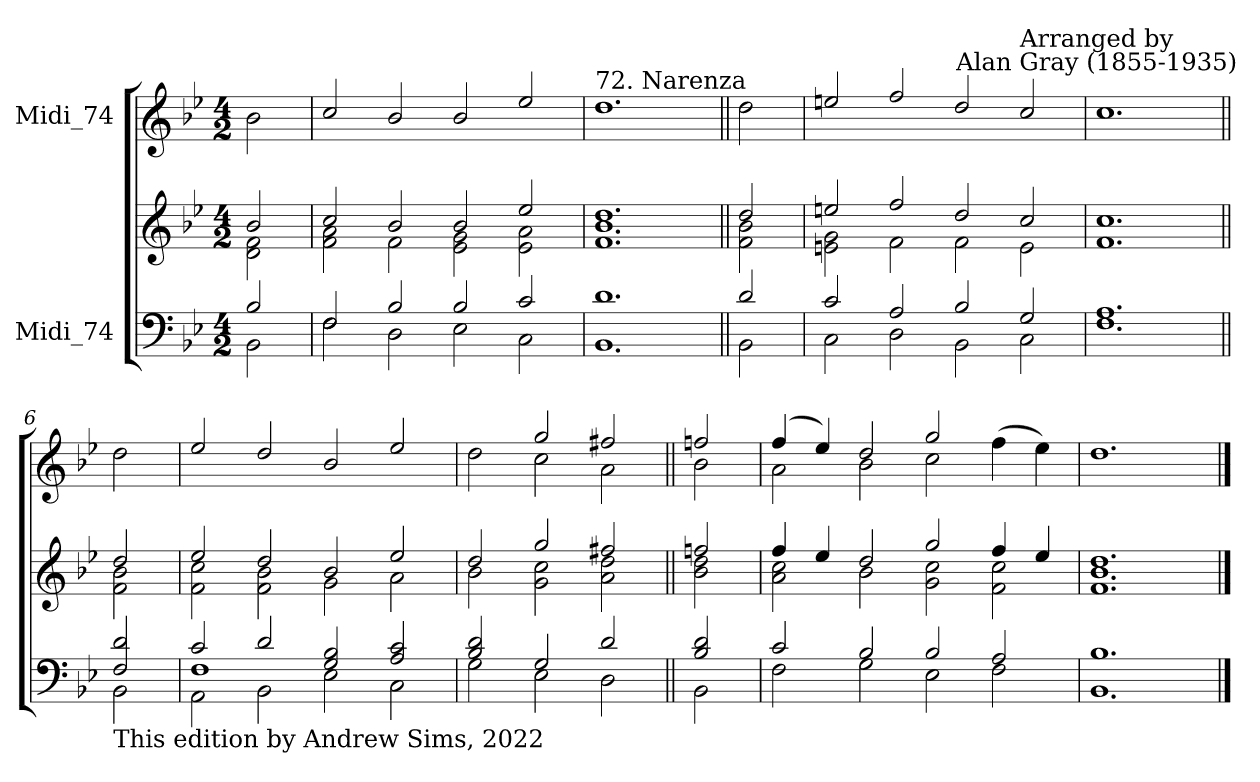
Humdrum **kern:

**kern	**kern	**kern
*part2	*part2	*part1
*staff3	*staff2	*staff1
*I"Midi_74	*	*I"Midi_74
*clefF4	*clefG2	*clefG2
*k[b-e-]	*k[b-e-]	*k[b-e-]
*B-:	*B-:	*B-:
*M4/2	*M4/2	*M4/2
=	=	=
*^	*^	*^
*	*^	*	*^	*	*
2B-/	2ryy	2BB-\	2b-/	2ryy	2d\ 2f\	2b-	2ryy
=1	=1	=1	=1	=1	=1	=1	=1
2F/	0ryy	2F\	2cc/	0ryy	2f\ 2a\	2cc	0ryy
2B-/	.	2D\	2b-/	.	2f\	2b-	.
2B-/	.	2E-\	2b-/	.	2e-\ 2g\	2b-	.
2c/	.	2C\	2ee-/	.	2e-\ 2a\	2ee-	.
=2	=2	=2	=2	=2	=2	=2	=2
!	!	!	!	!	!	!LO:TX:a:t=72. Narenza	!
1.d/	1.ryy	1.BB-\	1.dd/	1.ryy	1.f\ 1.b-\	1.dd	1.ryy
=3||	=3||	=3||	=3||	=3||	=3||	=3||	=3||
2d/	2ryy	2BB-\	2dd/	2ryy	2f\ 2b-\	2dd	2ryy
=4	=4	=4	=4	=4	=4	=4	=4
2c/	0ryy	2C\	2een/	0ryy	2en\ 2g\	2een	0ryy
2A/	.	2D\	2ff/	.	2f\	2ff	.
2B-/	.	2BB-\	2dd/	.	2f\	2dd	.
2G/	.	2C\	2cc/	.	2e\	2cc	.
=5	=5	=5	=5	=5	=5	=5	=5
!	!	!	!	!	!	!LO:TX:a:cj:t=Arranged by\nAlan Gray (1855-1935)	!
1.A/	1.ryy	1.F\	1.cc/	1.ryy	1.f\	1.cc	1.ryy
!!LO:LB:g=z	!!
=6||	=6||	=6||	=6||	=6||	=6||	=6||	=6||
!LO:TX:b:t=This edition by Andrew Sims, 2022	!	!	!	!	!	!	!
2F/ 2d/	2ryy	2BB-\	2dd/	2ryy	2f\ 2b-\	2dd	2ryy
=7	=7	=7	=7	=7	=7	=7	=7
2c/	1F\	2AA\	2ee-/	0ryy	2f\ 2cc\	2ee-	0ryy
2d/	.	2BB-\	2dd/	.	2f\ 2b-\	2dd	.
2G/ 2B-/	1ryy	2E-\	2b-/	.	2g\	2b-	.
2A/ 2c/	.	2C\	2ee-/	.	2a\	2ee-	.
=8	=8	=8	=8	=8	=8	=8	=8
2B-/ 2d/	1.ryy	2G\	2dd/	1.ryy	2b-\	2dd	2ryy
2G/	.	2E-\	2gg/	.	2g\ 2cc\	2gg	2cc\
2d/	.	2D\	2ff#X/	.	2a\ 2dd\	2ff#X	2a\
=9||	=9||	=9||	=9||	=9||	=9||	=9||	=9||
2B-/ 2d/	2ryy	2BB-\	2ffn/	2ryy	2b-\ 2dd\	2ffn	2b-\
=10	=10	=10	=10	=10	=10	=10	=10
2c/	0ryy	2F\	4ff/	0ryy	2a\ 2cc\	(>4ff	2a\
.	.	.	4ee-/	.	.	4ee-)	.
2B-/	.	2G\	2dd/	.	2b-\	2dd	2b-\
2B-/	.	2E-\	2gg/	.	2g\ 2cc\	2gg	2cc\
2A/	.	2F\	4ff/	.	2f\ 2cc\	(>4ff	2ryy
.	.	.	4ee-/	.	.	4ee-)	.
=11	=11	=11	=11	=11	=11	=11	=11
1.B-/	1.ryy	1.BB-\	1.dd/	1.ryy	1.f\ 1.b-\	1.dd	1.ryy
*v	*v	*v	*	*	*	*v	*v
*	*v	*v	*v	*
==	==	==
*-	*-	*-
